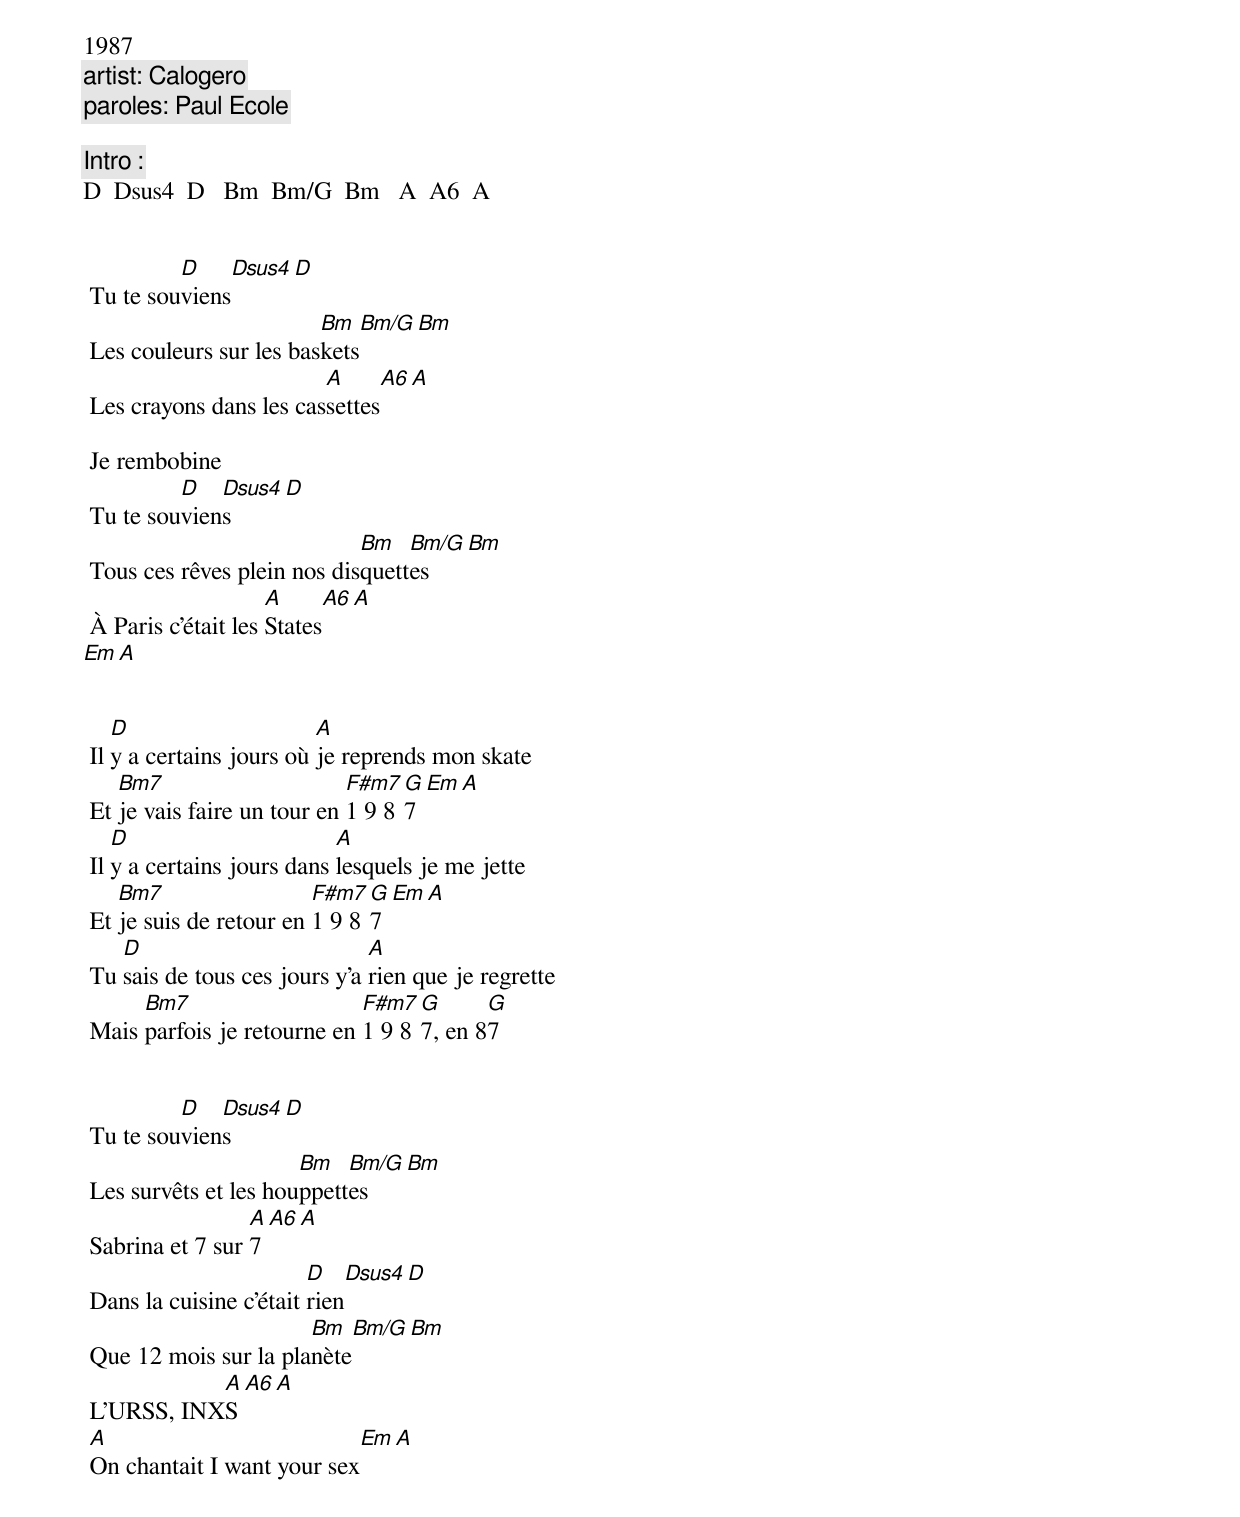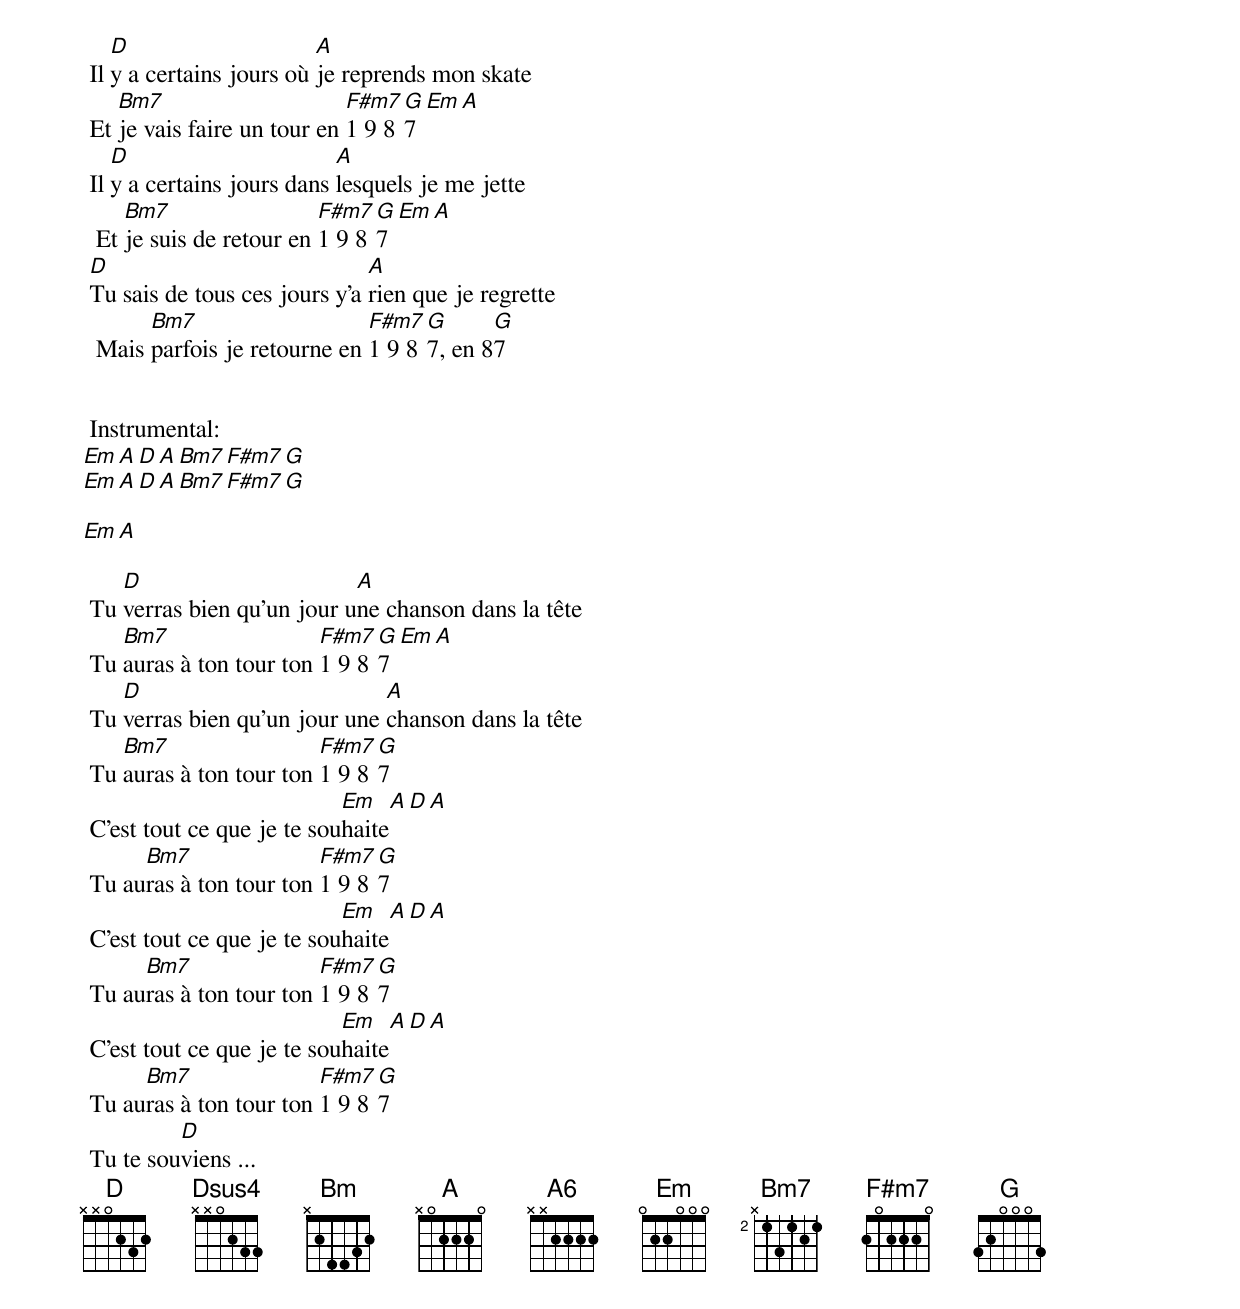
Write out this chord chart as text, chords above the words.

1987
artist: Calogero
paroles: Paul Ecole

Intro :
D  Dsus4  D   Bm  Bm/G  Bm   A  A6  A


          D    Dsus4  D
 Tu te souviens
                         Bm   Bm/G  Bm
 Les couleurs sur les baskets
                         A     A6  A
 Les crayons dans les cassettes

 Je rembobine
          D   Dsus4  D
 Tu te souviens
                             Bm   Bm/G  Bm
 Tous ces rêves plein nos disquettes
                     A     A6  A
 À Paris c'était les States
          Em  A
 En 1987


    D                     A
 Il y a certains jours où je reprends mon skate
    Bm7                      F#m7  G  Em  A
 Et je vais faire un tour en 1 9 8 7
    D                       A
 Il y a certains jours dans lesquels je me jette
    Bm7                  F#m7  G  Em  A
 Et je suis de retour en 1 9 8 7
    D                          A
 Tu sais de tous ces jours y'a rien que je regrette
      Bm7                    F#m7  G      G
 Mais parfois je retourne en 1 9 8 7, en 87


          D   Dsus4  D
 Tu te souviens
                       Bm   Bm/G  Bm
 Les survêts et les houppettes
                  A  A6  A
 Sabrina et 7 sur 7
                         D   Dsus4  D
 Dans la cuisine c'était rien
                       Bm   Bm/G  Bm
 Que 12 mois sur la planète
            A  A6  A
 L'URSS, INXS
 A                             Em  A
 On chantait I want your sex


    D                     A
 Il y a certains jours où je reprends mon skate
    Bm7                      F#m7  G  Em  A
 Et je vais faire un tour en 1 9 8 7
    D                       A
 Il y a certains jours dans lesquels je me jette
     Bm7                  F#m7  G  Em  A
  Et je suis de retour en 1 9 8 7
 D                             A
 Tu sais de tous ces jours y'a rien que je regrette
       Bm7                    F#m7  G      G
  Mais parfois je retourne en 1 9 8 7, en 87


 Instrumental:
 Em  A  D  A  Bm7  F#m7  G
 Em  A  D  A  Bm7  F#m7  G

 Em    A

    D                       A
 Tu verras bien qu'un jour une chanson dans la tête
    Bm7                  F#m7  G  Em   A
 Tu auras à ton tour ton 1 9 8 7
    D                          A
 Tu verras bien qu'un jour une chanson dans la tête
    Bm7                  F#m7  G
 Tu auras à ton tour ton 1 9 8 7
                            Em    A  D  A
 C'est tout ce que je te souhaite
      Bm7                F#m7  G
 Tu auras à ton tour ton 1 9 8 7
                            Em    A  D  A
 C'est tout ce que je te souhaite
      Bm7                F#m7  G
 Tu auras à ton tour ton 1 9 8 7
                            Em    A  D  A
 C'est tout ce que je te souhaite
      Bm7                F#m7  G
 Tu auras à ton tour ton 1 9 8 7
          D
 Tu te souviens ...
